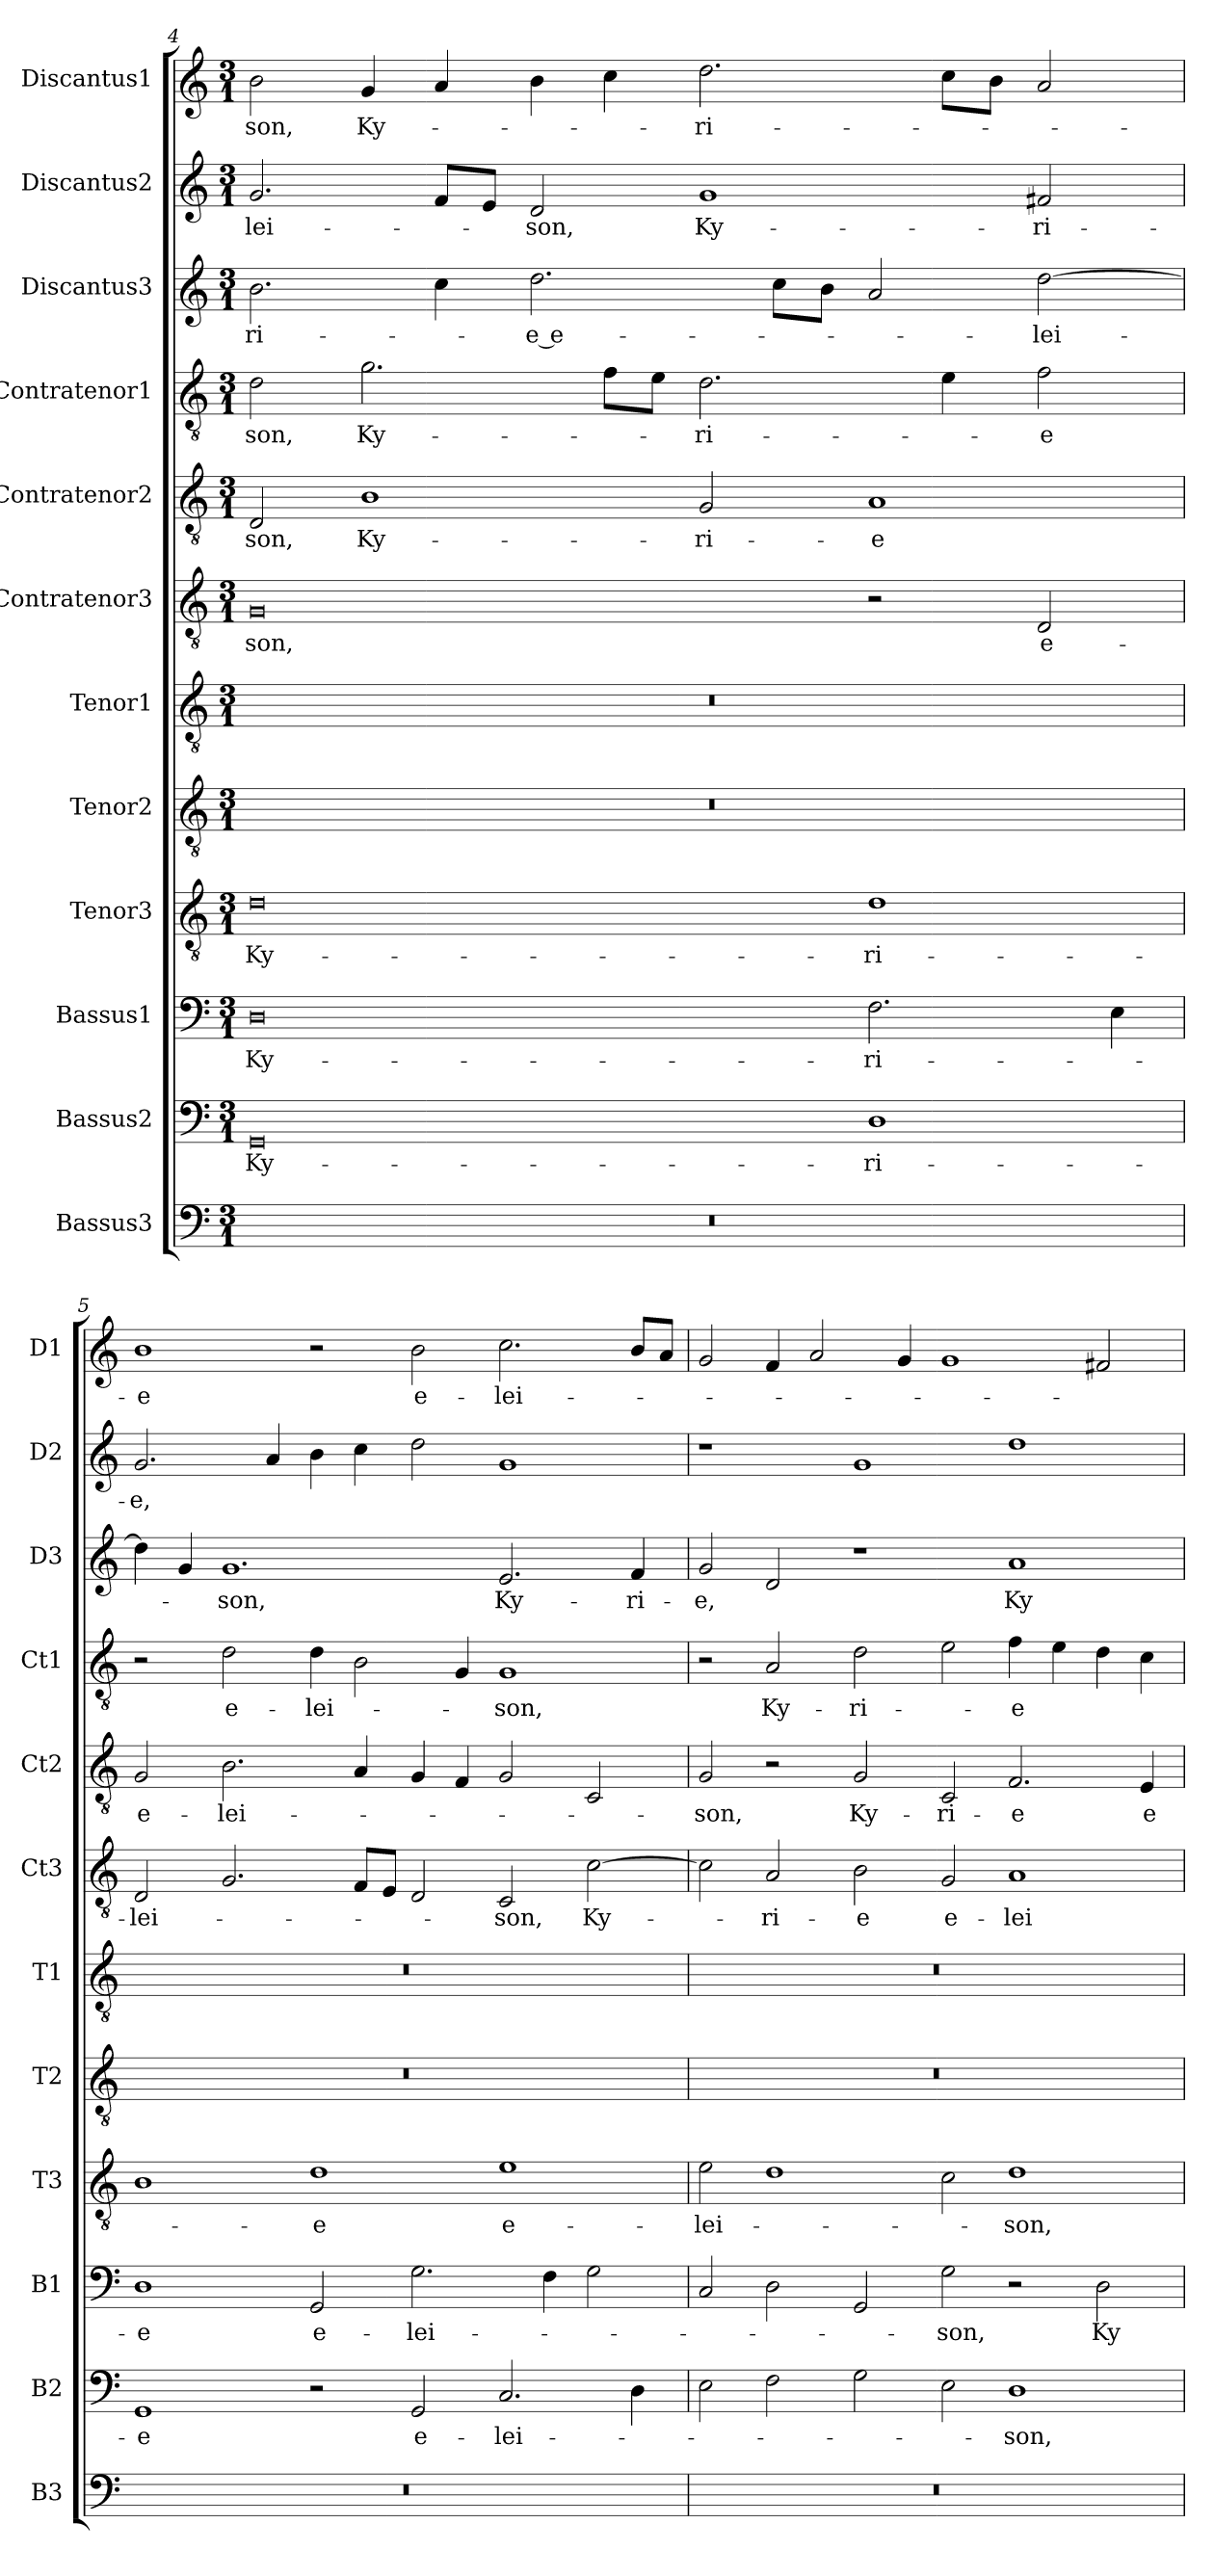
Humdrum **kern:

**kern	**kern	**text	**kern	**text	**kern	**text	**kern	**kern	**kern	**text	**kern	**text	**kern	**text	**kern	**text	**kern	**text	**kern	**text
*part12	*part11	*part11	*part10	*part10	*part9	*part9	*part8	*part7	*part6	*part6	*part5	*part5	*part4	*part4	*part3	*part3	*part2	*part2	*part1	*part1
*staff12	*staff11	*staff11	*staff10	*staff10	*staff9	*staff9	*staff8	*staff7	*staff6	*staff6	*staff5	*staff5	*staff4	*staff4	*staff3	*staff3	*staff2	*staff2	*staff1	*staff1
*I"Bassus3	*I"Bassus2	*	*I"Bassus1	*	*I"Tenor3	*	*I"Tenor2	*I"Tenor1	*I"Contratenor3	*	*I"Contratenor2	*	*I"Contratenor1	*	*I"Discantus3	*	*I"Discantus2	*	*I"Discantus1	*
*I'B3	*I'B2	*	*I'B1	*	*I'T3	*	*I'T2	*I'T1	*I'Ct3	*	*I'Ct2	*	*I'Ct1	*	*I'D3	*	*I'D2	*	*I'D1	*
*clefF4	*clefF4	*	*clefF4	*	*clefGv2	*	*clefGv2	*clefGv2	*clefGv2	*	*clefGv2	*	*clefGv2	*	*clefG2	*	*clefG2	*	*clefG2	*
*k[]	*k[]	*	*k[]	*	*k[]	*	*k[]	*k[]	*k[]	*	*k[]	*	*k[]	*	*k[]	*	*k[]	*	*k[]	*
*M3/1	*M3/1	*	*M3/1	*	*M3/1	*	*M3/1	*M3/1	*M3/1	*	*M3/1	*	*M3/1	*	*M3/1	*	*M3/1	*	*M3/1	*
=4	=4	=4	=4	=4	=4	=4	=4	=4	=4	=4	=4	=4	=4	=4	=4	=4	=4	=4	=4	=4
0.r	0GG	Ky-	0D	Ky-	0d	Ky-	0.r	0.r	0G	-son,	2D	-son,	2d	-son,	2.b	-ri-	2.g	-lei-	2b	-son,
.	.	.	.	.	.	.	.	.	.	.	1B	Ky-	2.g	Ky-	.	.	.	.	4g	Ky-
.	.	.	.	.	.	.	.	.	.	.	.	.	.	.	4cc	.	8fL	.	4a	.
.	.	.	.	.	.	.	.	.	.	.	.	.	.	.	.	.	8eJ	.	.	.
.	.	.	.	.	.	.	.	.	.	.	.	.	.	.	2.dd	-e e-	2d	-son,	4b	.
.	.	.	.	.	.	.	.	.	.	.	.	.	8fL	.	.	.	.	.	4cc	.
.	.	.	.	.	.	.	.	.	.	.	.	.	8eJ	.	.	.	.	.	.	.
.	.	.	.	.	.	.	.	.	.	.	2G	-ri-	2.d	-ri-	.	.	1g	Ky-	2.dd	-ri-
.	.	.	.	.	.	.	.	.	.	.	.	.	.	.	8ccL	.	.	.	.	.
.	.	.	.	.	.	.	.	.	.	.	.	.	.	.	8bJ	.	.	.	.	.
.	1D	-ri-	2.F	-ri-	1d	-ri-	.	.	2r	.	1A	-e	.	.	2a	.	.	.	.	.
.	.	.	.	.	.	.	.	.	.	.	.	.	4e	.	.	.	.	.	8ccL	.
.	.	.	.	.	.	.	.	.	.	.	.	.	.	.	.	.	.	.	8bJ	.
.	.	.	.	.	.	.	.	.	2D	e-	.	.	2f	-e	[2dd	-lei-	2f#X	-ri-	2a	.
.	.	.	4E	.	.	.	.	.	.	.	.	.	.	.	.	.	.	.	.	.
=5	=5	=5	=5	=5	=5	=5	=5	=5	=5	=5	=5	=5	=5	=5	=5	=5	=5	=5	=5	=5
0.r	1GG	-e	1D	-e	1B	.	0.r	0.r	2D	-lei-	2G	e-	2r	.	4dd]	.	2.g	-e,	1b	-e
.	.	.	.	.	.	.	.	.	.	.	.	.	.	.	4g	.	.	.	.	.
.	.	.	.	.	.	.	.	.	2.G	.	2.B	-lei-	2d	e-	1.g	-son,	.	.	.	.
.	.	.	.	.	.	.	.	.	.	.	.	.	.	.	.	.	4a	.	.	.
.	2r	.	2GG	e-	1d	-e	.	.	.	.	.	.	4d	-lei-	.	.	4b	.	2r	.
.	.	.	.	.	.	.	.	.	8FL	.	4A	.	2B	.	.	.	4cc	.	.	.
.	.	.	.	.	.	.	.	.	8EJ	.	.	.	.	.	.	.	.	.	.	.
.	2GG	e-	2.G	-lei-	.	.	.	.	2D	.	4G	.	.	.	.	.	2dd	.	2b	e-
.	.	.	.	.	.	.	.	.	.	.	4F	.	4G	.	.	.	.	.	.	.
.	2.C	-lei-	.	.	1e	e-	.	.	2C	-son,	2G	.	1G	-son,	2.e	Ky-	1g	.	2.cc	-lei-
.	.	.	4F	.	.	.	.	.	.	.	.	.	.	.	.	.	.	.	.	.
.	.	.	2G	.	.	.	.	.	[2c	Ky-	2C	.	.	.	.	.	.	.	.	.
.	4D	.	.	.	.	.	.	.	.	.	.	.	.	.	4f	-ri-	.	.	8bL	.
.	.	.	.	.	.	.	.	.	.	.	.	.	.	.	.	.	.	.	8aJ	.
=6	=6	=6	=6	=6	=6	=6	=6	=6	=6	=6	=6	=6	=6	=6	=6	=6	=6	=6	=6	=6
0.r	2E	.	2C	.	2e	-lei-	0.r	0.r	2c]	.	2G	-son,	2r	.	2g	-e,	1r	.	2g	.
.	2F	.	2D	.	1d	.	.	.	2A	-ri-	2r	.	2A	Ky-	2d	.	.	.	4f	.
.	.	.	.	.	.	.	.	.	.	.	.	.	.	.	.	.	.	.	2a	.
.	2G	.	2GG	.	.	.	.	.	2B	-e	2G	Ky-	2d	-ri-	1r	.	1g	.	.	.
.	.	.	.	.	.	.	.	.	.	.	.	.	.	.	.	.	.	.	4g	.
.	2E	.	2G	-son,	2c	.	.	.	2G	e-	2C	-ri-	2e	.	.	.	.	.	1g	.
.	1D	-son,	2r	.	1d	-son,	.	.	1A	-lei-	2.F	-e	4f	-e	1a	Ky-	1dd	.	.	.
.	.	.	.	.	.	.	.	.	.	.	.	.	4e	.	.	.	.	.	.	.
.	.	.	2D	Ky-	.	.	.	.	.	.	.	.	4d	.	.	.	.	.	2f#X	.
.	.	.	.	.	.	.	.	.	.	.	4E	e-	4c	.	.	.	.	.	.	.
=	=	=	=	=	=	=	=	=	=	=	=	=	=	=	=	=	=	=	=	=
*-	*-	*-	*-	*-	*-	*-	*-	*-	*-	*-	*-	*-	*-	*-	*-	*-	*-	*-	*-	*-
